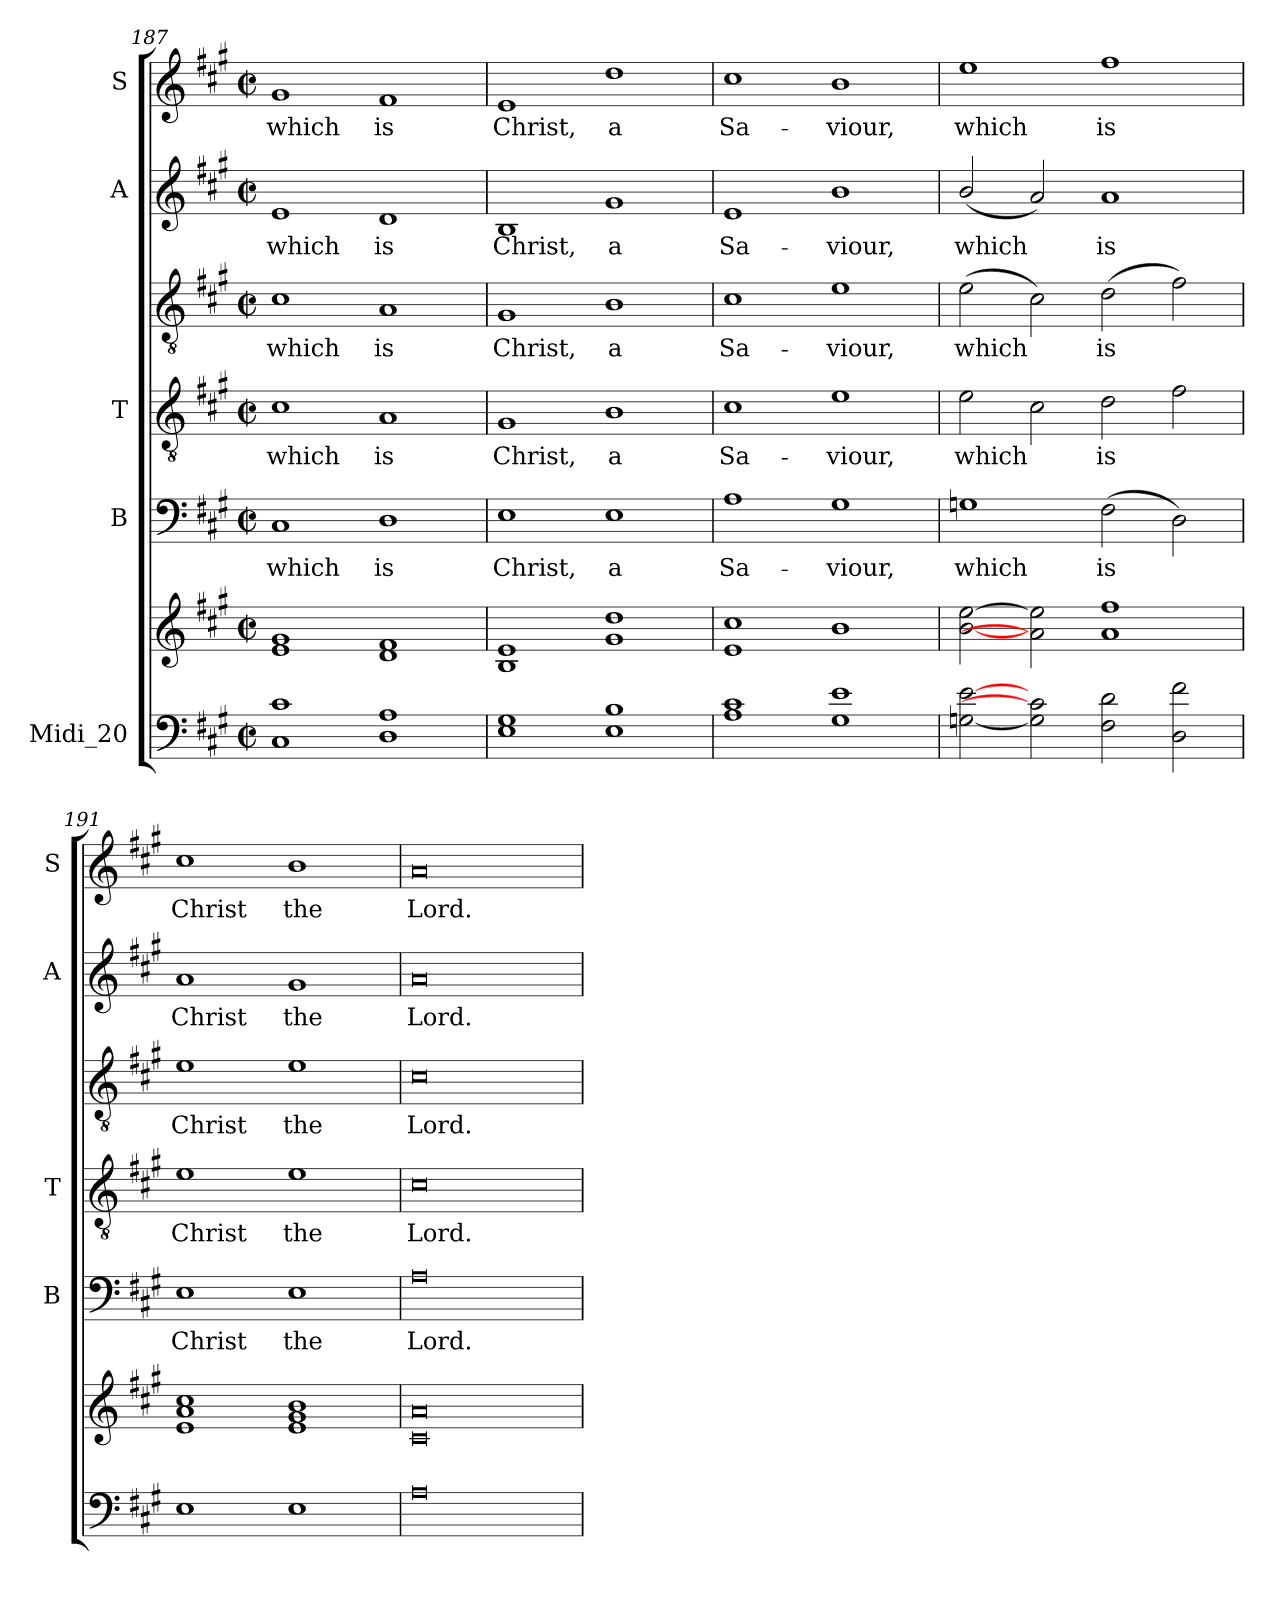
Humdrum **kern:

**kern	**kern	**kern	**text	**kern	**text	**kern	**text	**kern	**text	**kern	**text
*part5	*part5	*part4	*part4	*part3	*part3	*part3	*part3	*part2	*part2	*part1	*part1
*staff7	*staff6	*staff5	*staff5	*staff4	*staff4	*staff3	*staff3	*staff2	*staff2	*staff1	*staff1
*I"Midi_20	*	*I"B	*	*I"T	*	*	*	*I"A	*	*I"S	*
*	*	*I'B	*	*I'T	*	*	*	*I'A	*	*I'S	*
!!LO:LB:g=z
*clefF4	*clefG2	*clefF4	*	*clefGv2	*	*clefGv2	*	*clefG2	*	*clefG2	*
*k[f#c#g#]	*k[f#c#g#]	*k[f#c#g#]	*	*k[f#c#g#]	*	*k[f#c#g#]	*	*k[f#c#g#]	*	*k[f#c#g#]	*
*A:	*A:	*A:	*	*A:	*	*A:	*	*A:	*	*A:	*
*M4/2	*M4/2	*M4/2	*	*M4/2	*	*M4/2	*	*M4/2	*	*M4/2	*
*met(c|)	*met(c|)	*met(c|)	*	*met(c|)	*	*met(c|)	*	*met(c|)	*	*met(c|)	*
=187	=187	=187	=187	=187	=187	=187	=187	=187	=187	=187	=187
!	!	!	!LO:LY:b	!	!LO:LY:b	!	!LO:LY:b	!	!LO:LY:b	!	!LO:LY:b
1C# 1c#	1e 1g#	1C#	which	1c#	which	1c#	which	1e	which	1g#	which
!	!	!	!LO:LY:b	!	!LO:LY:b	!	!LO:LY:b	!	!LO:LY:b	!	!LO:LY:b
1D 1A	1d 1f#	1D	is	1A	is	1A	is	1d	is	1f#	is
=188	=188	=188	=188	=188	=188	=188	=188	=188	=188	=188	=188
!	!	!	!LO:LY:b	!	!LO:LY:b	!	!LO:LY:b	!	!LO:LY:b	!	!LO:LY:b
1E 1G#	1B 1e	1E	Christ,	1G#	Christ,	1G#	Christ,	1B	Christ,	1e	Christ,
!	!	!	!LO:LY:b	!	!LO:LY:b	!	!LO:LY:b	!	!LO:LY:b	!	!LO:LY:b
1E 1B	1g# 1dd	1E	a	1B	a	1B	a	1g#	a	1dd	a
=189	=189	=189	=189	=189	=189	=189	=189	=189	=189	=189	=189
!	!	!	!LO:LY:b	!	!LO:LY:b	!	!LO:LY:b	!	!LO:LY:b	!	!LO:LY:b
1A 1c#	1e 1cc#	1A	Sa-	1c#	Sa-	1c#	Sa-	1e	Sa-	1cc#	Sa-
!	!	!	!LO:LY:b	!	!LO:LY:b	!	!LO:LY:b	!	!LO:LY:b	!	!LO:LY:b
1G# 1e	1b	1G#	-viour,	1e	-viour,	1e	-viour,	1b	-viour,	1b	-viour,
=190	=190	=190	=190	=190	=190	=190	=190	=190	=190	=190	=190
!	!	!	!LO:LY:b	!	!LO:LY:b	!	!LO:LY:b	!	!LO:LY:b	!	!LO:LY:b
[2Gn [2e	[2b [2ee	1Gn	which	2e\	which	(<2e\	which	(<2b/	which	1ee	which
2G] 2c#]	2a] 2ee]	.	.	2c#	.	2c#)	.	2a)	.	.	.
!	!	!	!LO:LY:b	!	!LO:LY:b	!	!LO:LY:b	!	!LO:LY:b	!	!LO:LY:b
2F# 2d	1a 1ff#	(>2F#	is	2d	is	(>2d	is	1a	is	1ff#	is
2D 2f#	.	2D)	.	2f#	.	2f#)	.	.	.	.	.
=191	=191	=191	=191	=191	=191	=191	=191	=191	=191	=191	=191
!	!	!	!LO:LY:b	!	!LO:LY:b	!	!LO:LY:b	!	!LO:LY:b	!	!LO:LY:b
1E	1e 1a 1cc#	1E	Christ	1e	Christ	1e	Christ	1a	Christ	1cc#	Christ
!	!	!	!LO:LY:b	!	!LO:LY:b	!	!LO:LY:b	!	!LO:LY:b	!	!LO:LY:b
1E	1e 1g# 1b	1E	the	1e	the	1e	the	1g#	the	1b	the
=192	=192	=192	=192	=192	=192	=192	=192	=192	=192	=192	=192
!	!	!	!LO:LY:b	!	!LO:LY:b	!	!LO:LY:b	!	!LO:LY:b	!	!LO:LY:b
0A	0c# 0a	0A	Lord.	0c#	Lord.	0c#	Lord.	0a	Lord.	0a	Lord.
=	=	=	=	=	=	=	=	=	=	=	=
*-	*-	*-	*-	*-	*-	*-	*-	*-	*-	*-	*-
